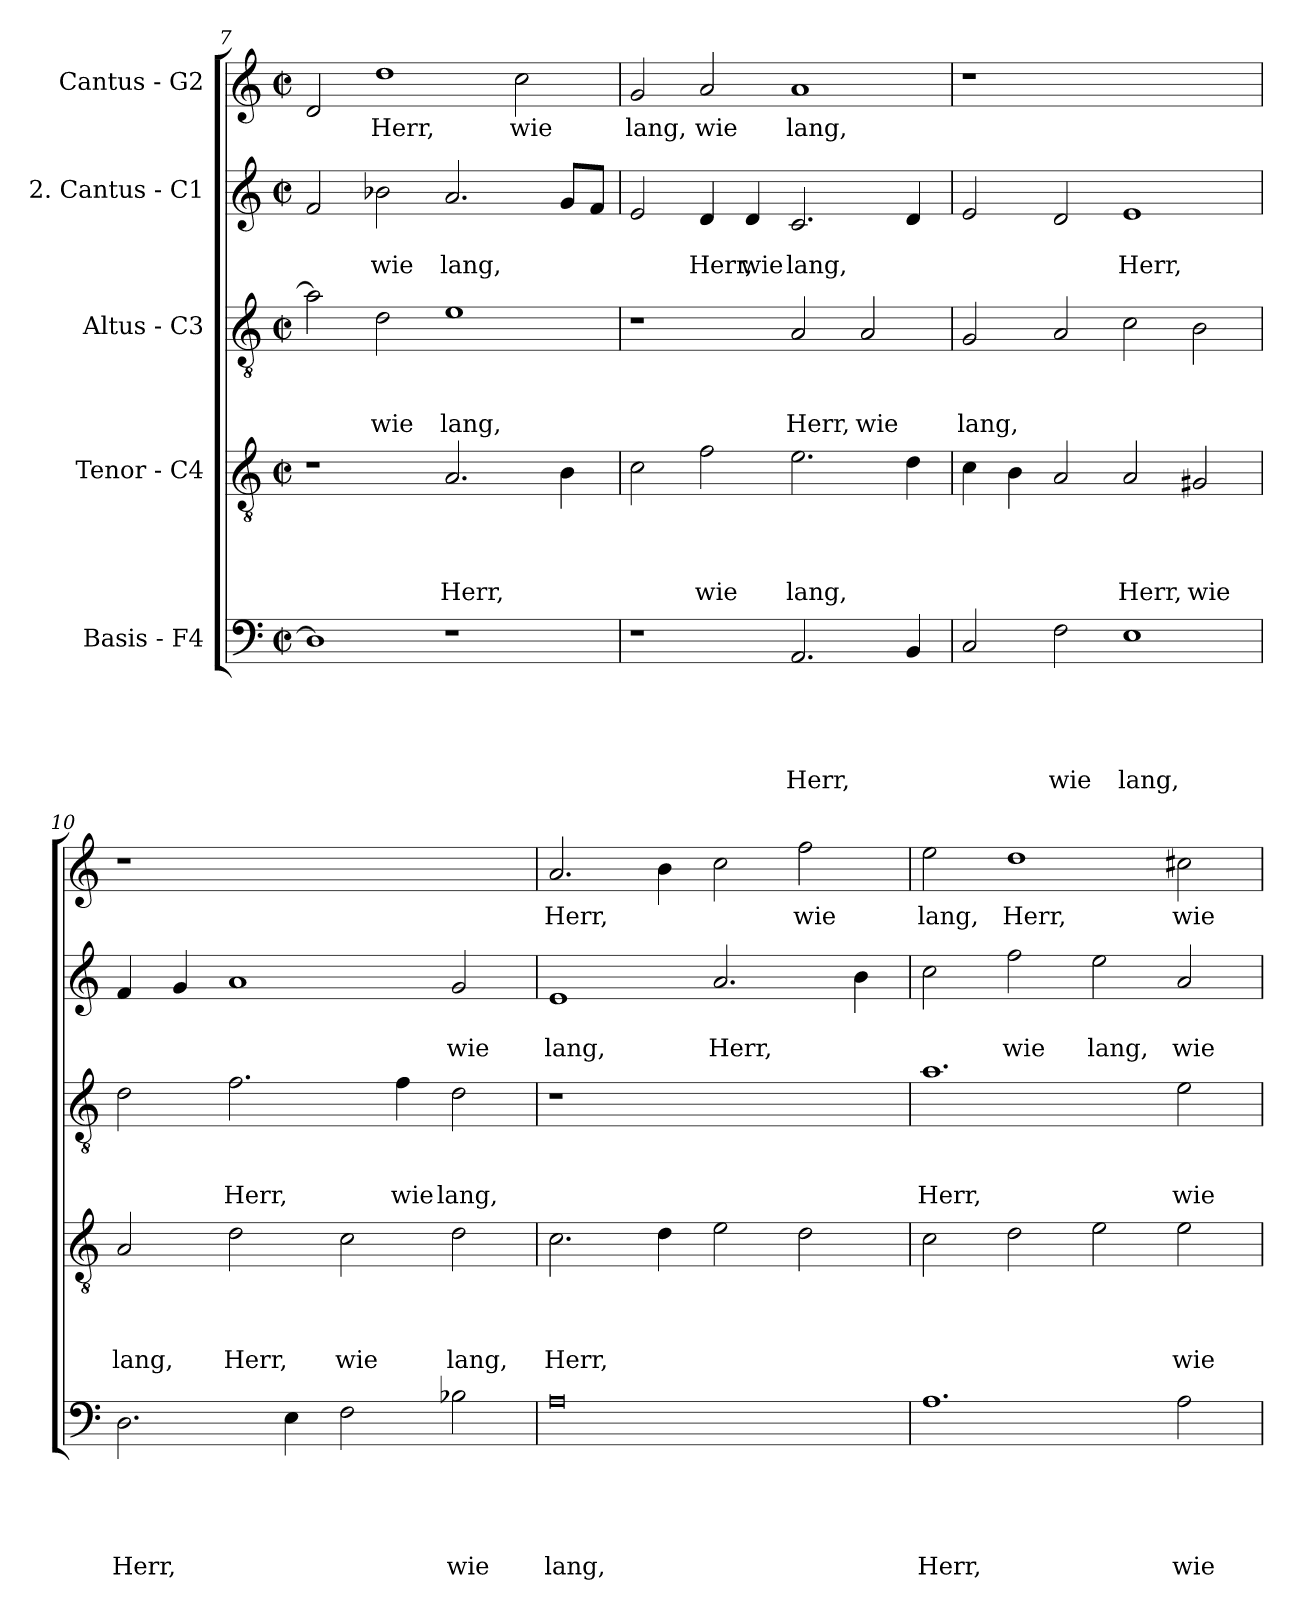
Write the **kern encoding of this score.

**kern	**text	**text	**text	**text	**text	**kern	**text	**text	**text	**text	**kern	**text	**text	**text	**kern	**text	**text	**kern	**text
*part5	*part5	*part5	*part5	*part5	*part5	*part4	*part4	*part4	*part4	*part4	*part3	*part3	*part3	*part3	*part2	*part2	*part2	*part1	*part1
*staff5	*staff5	*staff5	*staff5	*staff5	*staff5	*staff4	*staff4	*staff4	*staff4	*staff4	*staff3	*staff3	*staff3	*staff3	*staff2	*staff2	*staff2	*staff1	*staff1
*I"Basis - F4	*	*	*	*	*	*I"Tenor - C4	*	*	*	*	*I"Altus - C3	*	*	*	*I"2. Cantus - C1	*	*	*I"Cantus - G2	*
*clefF4	*	*	*	*	*	*clefGv2	*	*	*	*	*clefGv2	*	*	*	*clefG2	*	*	*clefG2	*
*k[]	*	*	*	*	*	*k[]	*	*	*	*	*k[]	*	*	*	*k[]	*	*	*k[]	*
*C:	*	*	*	*	*	*C:	*	*	*	*	*C:	*	*	*	*C:	*	*	*C:	*
*M2/2	*	*	*	*	*	*M2/2	*	*	*	*	*M2/2	*	*	*	*M2/2	*	*	*M2/2	*
*met(c|)	*	*	*	*	*	*met(c|)	*	*	*	*	*met(c|)	*	*	*	*met(c|)	*	*	*met(c|)	*
=7	=7	=7	=7	=7	=7	=7	=7	=7	=7	=7	=7	=7	=7	=7	=7	=7	=7	=7	=7
1D]	.	.	.	.	.	1r	.	.	.	.	2a\]	.	.	.	2f/	.	.	2d/	.
!	!	!	!	!	!	!	!	!	!	!	!	!	!	!LO:LY:b	!	!	!LO:LY:b	!	!LO:LY:b
.	.	.	.	.	.	.	.	.	.	.	2d\	.	.	wie	2b-X\	.	wie	1dd	Herr,
!	!	!	!	!	!	!	!	!	!	!LO:LY:b	!	!	!	!LO:LY:b	!	!	!LO:LY:b	!	!
1r	.	.	.	.	.	2.A/	.	.	.	Herr,	1e	.	.	lang,	2.a/	.	lang,	.	.
!	!	!	!	!	!	!	!	!	!	!	!	!	!	!	!	!	!	!	!LO:LY:b
.	.	.	.	.	.	.	.	.	.	.	.	.	.	.	.	.	.	2cc\	wie
.	.	.	.	.	.	4B\	.	.	.	.	.	.	.	.	8g/L	.	.	.	.
.	.	.	.	.	.	.	.	.	.	.	.	.	.	.	8f/J	.	.	.	.
=8	=8	=8	=8	=8	=8	=8	=8	=8	=8	=8	=8	=8	=8	=8	=8	=8	=8	=8	=8
!	!	!	!	!	!	!	!	!	!	!	!	!	!	!	!	!	!	!	!LO:LY:b
1r	.	.	.	.	.	2c\	.	.	.	.	1r	.	.	.	2e/	.	.	2g/	lang,
!	!	!	!	!	!	!	!	!	!	!LO:LY:b	!	!	!	!	!	!	!LO:LY:b	!	!LO:LY:b
.	.	.	.	.	.	2f\	.	.	.	wie	.	.	.	.	4d/	.	Herr,	2a/	wie
!	!	!	!	!	!	!	!	!	!	!	!	!	!	!	!	!	!LO:LY:b	!	!
.	.	.	.	.	.	.	.	.	.	.	.	.	.	.	4d/	.	wie	.	.
!	!	!	!	!	!LO:LY:b	!	!	!	!	!LO:LY:b	!	!	!	!LO:LY:b	!	!	!LO:LY:b	!	!LO:LY:b
2.AA/	.	.	.	.	Herr,	2.e\	.	.	.	lang,	2A/	.	.	Herr,	2.c/	.	lang,	1a	lang,
!	!	!	!	!	!	!	!	!	!	!	!	!	!	!LO:LY:b	!	!	!	!	!
.	.	.	.	.	.	.	.	.	.	.	2A/	.	.	wie	.	.	.	.	.
4BB/	.	.	.	.	.	4d\	.	.	.	.	.	.	.	.	4d/	.	.	.	.
=9	=9	=9	=9	=9	=9	=9	=9	=9	=9	=9	=9	=9	=9	=9	=9	=9	=9	=9	=9
!	!	!	!	!	!	!	!	!	!	!	!	!	!	!LO:LY:b	!	!	!	!	!
2C/	.	.	.	.	.	4c\	.	.	.	.	2G/	.	.	lang,	2e/	.	.	1r	.
.	.	.	.	.	.	4B\	.	.	.	.	.	.	.	.	.	.	.	.	.
!	!	!	!	!	!LO:LY:b	!	!	!	!	!	!	!	!	!	!	!	!	!	!
2F\	.	.	.	.	wie	2A/	.	.	.	.	2A/	.	.	.	2d/	.	.	.	.
!	!	!	!	!	!LO:LY:b	!	!	!	!	!LO:LY:b	!	!	!	!	!	!	!LO:LY:b	!	!
1E	.	.	.	.	lang,	2A/	.	.	.	Herr,	2c\	.	.	.	1e	.	Herr,	1ryy	.
!	!	!	!	!	!	!	!	!	!	!LO:LY:b	!	!	!	!	!	!	!	!	!
.	.	.	.	.	.	2G#X/	.	.	.	wie	2B\	.	.	.	.	.	.	.	.
!!LO:LB:g=z
=10	=10	=10	=10	=10	=10	=10	=10	=10	=10	=10	=10	=10	=10	=10	=10	=10	=10	=10	=10
!	!	!	!	!	!LO:LY:b	!	!	!	!	!LO:LY:b	!	!	!	!	!	!	!	!	!
2.D\	.	.	.	.	Herr,	2A/	.	.	.	lang,	2d\	.	.	.	4f/	.	.	1r	.
.	.	.	.	.	.	.	.	.	.	.	.	.	.	.	4g/	.	.	.	.
!	!	!	!	!	!	!	!	!	!	!LO:LY:b	!	!	!	!LO:LY:b	!	!	!	!	!
.	.	.	.	.	.	2d\	.	.	.	Herr,	2.f\	.	.	Herr,	1a	.	.	.	.
4E\	.	.	.	.	.	.	.	.	.	.	.	.	.	.	.	.	.	.	.
!	!	!	!	!	!	!	!	!	!	!LO:LY:b	!	!	!	!	!	!	!	!	!
2F\	.	.	.	.	.	2c\	.	.	.	wie	.	.	.	.	.	.	.	1ryy	.
!	!	!	!	!	!	!	!	!	!	!	!	!	!	!LO:LY:b	!	!	!	!	!
.	.	.	.	.	.	.	.	.	.	.	4f\	.	.	wie	.	.	.	.	.
!	!	!	!	!	!LO:LY:b	!	!	!	!	!LO:LY:b	!	!	!	!LO:LY:b	!	!	!LO:LY:b	!	!
2B-X\	.	.	.	.	wie	2d\	.	.	.	lang,	2d\	.	.	lang,	2g/	.	wie	.	.
=11	=11	=11	=11	=11	=11	=11	=11	=11	=11	=11	=11	=11	=11	=11	=11	=11	=11	=11	=11
!	!	!	!	!	!LO:LY:b	!	!	!	!	!LO:LY:b	!	!	!	!	!	!	!LO:LY:b	!	!LO:LY:b
0A	.	.	.	.	lang,	2.c\	.	.	.	Herr,	1r	.	.	.	1e	.	lang,	2.a/	Herr,
.	.	.	.	.	.	4d\	.	.	.	.	.	.	.	.	.	.	.	4b\	.
!	!	!	!	!	!	!	!	!	!	!	!	!	!	!	!	!	!LO:LY:b	!	!
.	.	.	.	.	.	2e\	.	.	.	.	1ryy	.	.	.	2.a/	.	Herr,	2cc\	.
!	!	!	!	!	!	!	!	!	!	!	!	!	!	!	!	!	!	!	!LO:LY:b
.	.	.	.	.	.	2d\	.	.	.	.	.	.	.	.	.	.	.	2ff\	wie
.	.	.	.	.	.	.	.	.	.	.	.	.	.	.	4b\	.	.	.	.
=12	=12	=12	=12	=12	=12	=12	=12	=12	=12	=12	=12	=12	=12	=12	=12	=12	=12	=12	=12
!	!	!	!	!	!LO:LY:b	!	!	!	!	!	!	!	!	!LO:LY:b	!	!	!	!	!LO:LY:b
1.A	.	.	.	.	Herr,	2c\	.	.	.	.	1.a	.	.	Herr,	2cc\	.	.	2ee\	lang,
!	!	!	!	!	!	!	!	!	!	!	!	!	!	!	!	!	!LO:LY:b	!	!LO:LY:b
.	.	.	.	.	.	2d\	.	.	.	.	.	.	.	.	2ff\	.	wie	1dd	Herr,
!	!	!	!	!	!	!	!	!	!	!	!	!	!	!	!	!	!LO:LY:b	!	!
.	.	.	.	.	.	2e\	.	.	.	.	.	.	.	.	2ee\	.	lang,	.	.
!	!	!	!	!	!LO:LY:b	!	!	!	!	!LO:LY:b	!	!	!	!LO:LY:b	!	!	!LO:LY:b	!	!LO:LY:b
2A\	.	.	.	.	wie	2e\	.	.	.	wie	2e\	.	.	wie	2a/	.	wie	2cc#X\	wie
=	=	=	=	=	=	=	=	=	=	=	=	=	=	=	=	=	=	=	=
*-	*-	*-	*-	*-	*-	*-	*-	*-	*-	*-	*-	*-	*-	*-	*-	*-	*-	*-	*-
